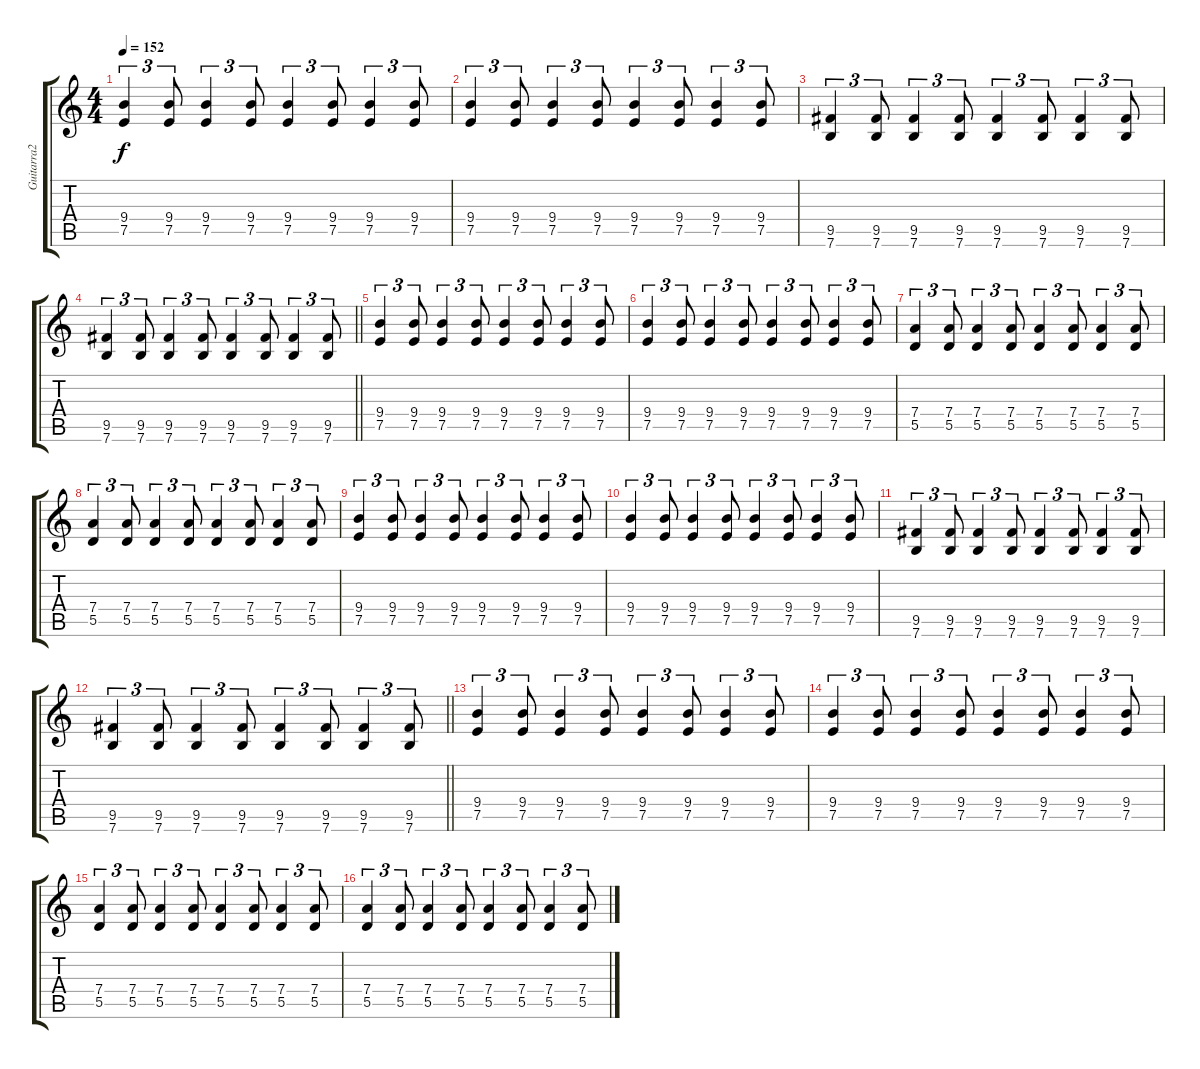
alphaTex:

\track ("Guitarra2" "Guitarra2") {instrument distortionguitar}
\staff {score tabs}
\tuning (E4 B3 G3 D3 A2 E2) {hide}
\ts (4 4)
\tempo 152
\clef g2
\ks c
(9.4 7.5).4{tu (3 2) dy f} (9.4 7.5).8{tu (3 2)} (9.4 7.5).4{tu (3 2)} (9.4 7.5).8{tu (3 2)} (9.4 7.5).4{tu (3 2)} (9.4 7.5).8{tu (3 2)} (9.4 7.5).4{tu (3 2)} (9.4 7.5).8{tu (3 2)} |
(9.4 7.5).4{tu (3 2)} (9.4 7.5).8{tu (3 2)} (9.4 7.5).4{tu (3 2)} (9.4 7.5).8{tu (3 2)} (9.4 7.5).4{tu (3 2)} (9.4 7.5).8{tu (3 2)} (9.4 7.5).4{tu (3 2)} (9.4 7.5).8{tu (3 2)} |
(9.5 7.6).4{tu (3 2)} (9.5 7.6).8{tu (3 2)} (9.5 7.6).4{tu (3 2)} (9.5 7.6).8{tu (3 2)} (9.5 7.6).4{tu (3 2)} (9.5 7.6).8{tu (3 2)} (9.5 7.6).4{tu (3 2)} (9.5 7.6).8{tu (3 2)} |
\barLineRight lightlight
(9.5 7.6).4{tu (3 2)} (9.5 7.6).8{tu (3 2)} (9.5 7.6).4{tu (3 2)} (9.5 7.6).8{tu (3 2)} (9.5 7.6).4{tu (3 2)} (9.5 7.6).8{tu (3 2)} (9.5 7.6).4{tu (3 2)} (9.5 7.6).8{tu (3 2)} |
(9.4 7.5).4{tu (3 2)} (9.4 7.5).8{tu (3 2)} (9.4 7.5).4{tu (3 2)} (9.4 7.5).8{tu (3 2)} (9.4 7.5).4{tu (3 2)} (9.4 7.5).8{tu (3 2)} (9.4 7.5).4{tu (3 2)} (9.4 7.5).8{tu (3 2)} |
(9.4 7.5).4{tu (3 2)} (9.4 7.5).8{tu (3 2)} (9.4 7.5).4{tu (3 2)} (9.4 7.5).8{tu (3 2)} (9.4 7.5).4{tu (3 2)} (9.4 7.5).8{tu (3 2)} (9.4 7.5).4{tu (3 2)} (9.4 7.5).8{tu (3 2)} |
(7.4 5.5).4{tu (3 2)} (7.4 5.5).8{tu (3 2)} (7.4 5.5).4{tu (3 2)} (7.4 5.5).8{tu (3 2)} (7.4 5.5).4{tu (3 2)} (7.4 5.5).8{tu (3 2)} (7.4 5.5).4{tu (3 2)} (7.4 5.5).8{tu (3 2)} |
(7.4 5.5).4{tu (3 2)} (7.4 5.5).8{tu (3 2)} (7.4 5.5).4{tu (3 2)} (7.4 5.5).8{tu (3 2)} (7.4 5.5).4{tu (3 2)} (7.4 5.5).8{tu (3 2)} (7.4 5.5).4{tu (3 2)} (7.4 5.5).8{tu (3 2)} |
(9.4 7.5).4{tu (3 2)} (9.4 7.5).8{tu (3 2)} (9.4 7.5).4{tu (3 2)} (9.4 7.5).8{tu (3 2)} (9.4 7.5).4{tu (3 2)} (9.4 7.5).8{tu (3 2)} (9.4 7.5).4{tu (3 2)} (9.4 7.5).8{tu (3 2)} |
(9.4 7.5).4{tu (3 2)} (9.4 7.5).8{tu (3 2)} (9.4 7.5).4{tu (3 2)} (9.4 7.5).8{tu (3 2)} (9.4 7.5).4{tu (3 2)} (9.4 7.5).8{tu (3 2)} (9.4 7.5).4{tu (3 2)} (9.4 7.5).8{tu (3 2)} |
(9.5 7.6).4{tu (3 2)} (9.5 7.6).8{tu (3 2)} (9.5 7.6).4{tu (3 2)} (9.5 7.6).8{tu (3 2)} (9.5 7.6).4{tu (3 2)} (9.5 7.6).8{tu (3 2)} (9.5 7.6).4{tu (3 2)} (9.5 7.6).8{tu (3 2)} |
\barLineRight lightlight
(9.5 7.6).4{tu (3 2)} (9.5 7.6).8{tu (3 2)} (9.5 7.6).4{tu (3 2)} (9.5 7.6).8{tu (3 2)} (9.5 7.6).4{tu (3 2)} (9.5 7.6).8{tu (3 2)} (9.5 7.6).4{tu (3 2)} (9.5 7.6).8{tu (3 2)} |
(9.4 7.5).4{tu (3 2)} (9.4 7.5).8{tu (3 2)} (9.4 7.5).4{tu (3 2)} (9.4 7.5).8{tu (3 2)} (9.4 7.5).4{tu (3 2)} (9.4 7.5).8{tu (3 2)} (9.4 7.5).4{tu (3 2)} (9.4 7.5).8{tu (3 2)} |
(9.4 7.5).4{tu (3 2)} (9.4 7.5).8{tu (3 2)} (9.4 7.5).4{tu (3 2)} (9.4 7.5).8{tu (3 2)} (9.4 7.5).4{tu (3 2)} (9.4 7.5).8{tu (3 2)} (9.4 7.5).4{tu (3 2)} (9.4 7.5).8{tu (3 2)} |
(7.4 5.5).4{tu (3 2)} (7.4 5.5).8{tu (3 2)} (7.4 5.5).4{tu (3 2)} (7.4 5.5).8{tu (3 2)} (7.4 5.5).4{tu (3 2)} (7.4 5.5).8{tu (3 2)} (7.4 5.5).4{tu (3 2)} (7.4 5.5).8{tu (3 2)} |
(7.4 5.5).4{tu (3 2)} (7.4 5.5).8{tu (3 2)} (7.4 5.5).4{tu (3 2)} (7.4 5.5).8{tu (3 2)} (7.4 5.5).4{tu (3 2)} (7.4 5.5).8{tu (3 2)} (7.4 5.5).4{tu (3 2)} (7.4 5.5).8{tu (3 2)}
